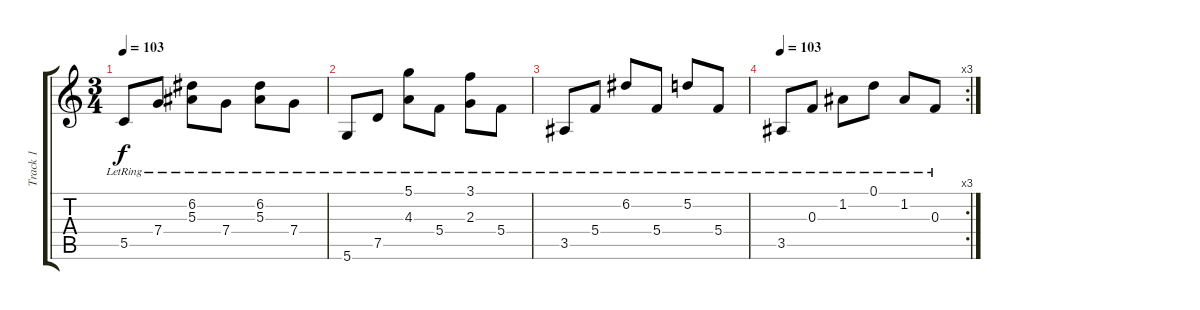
\track ("Track 1" "Track 1") {instrument acousticguitarsteel}
\staff {score tabs}
\tuning (D4 A3 F3 C3 G2 D2) {hide}
\ts (3 4)
\tempo 103
\clef g2
\ks c
5.5{lr}.8{dy f} 7.4{lr}.8 (6.2{lr} 5.3{lr}).8 7.4{lr}.8 (6.2{lr} 5.3{lr}).8 7.4{lr}.8 |
5.6{lr}.8 7.5{lr}.8 (5.1{lr} 4.3{lr}).8 5.4{lr}.8 (3.1{lr} 2.3{lr}).8 5.4{lr}.8 |
3.5{lr}.8 5.4{lr}.8 6.2{lr}.8 5.4{lr}.8 5.2{lr}.8 5.4{lr}.8 |
\rc 3
\tempo 103
3.5{lr}.8 0.3{lr}.8 1.2{lr}.8 0.1{lr}.8 1.2{lr}.8 0.3{lr}.8
